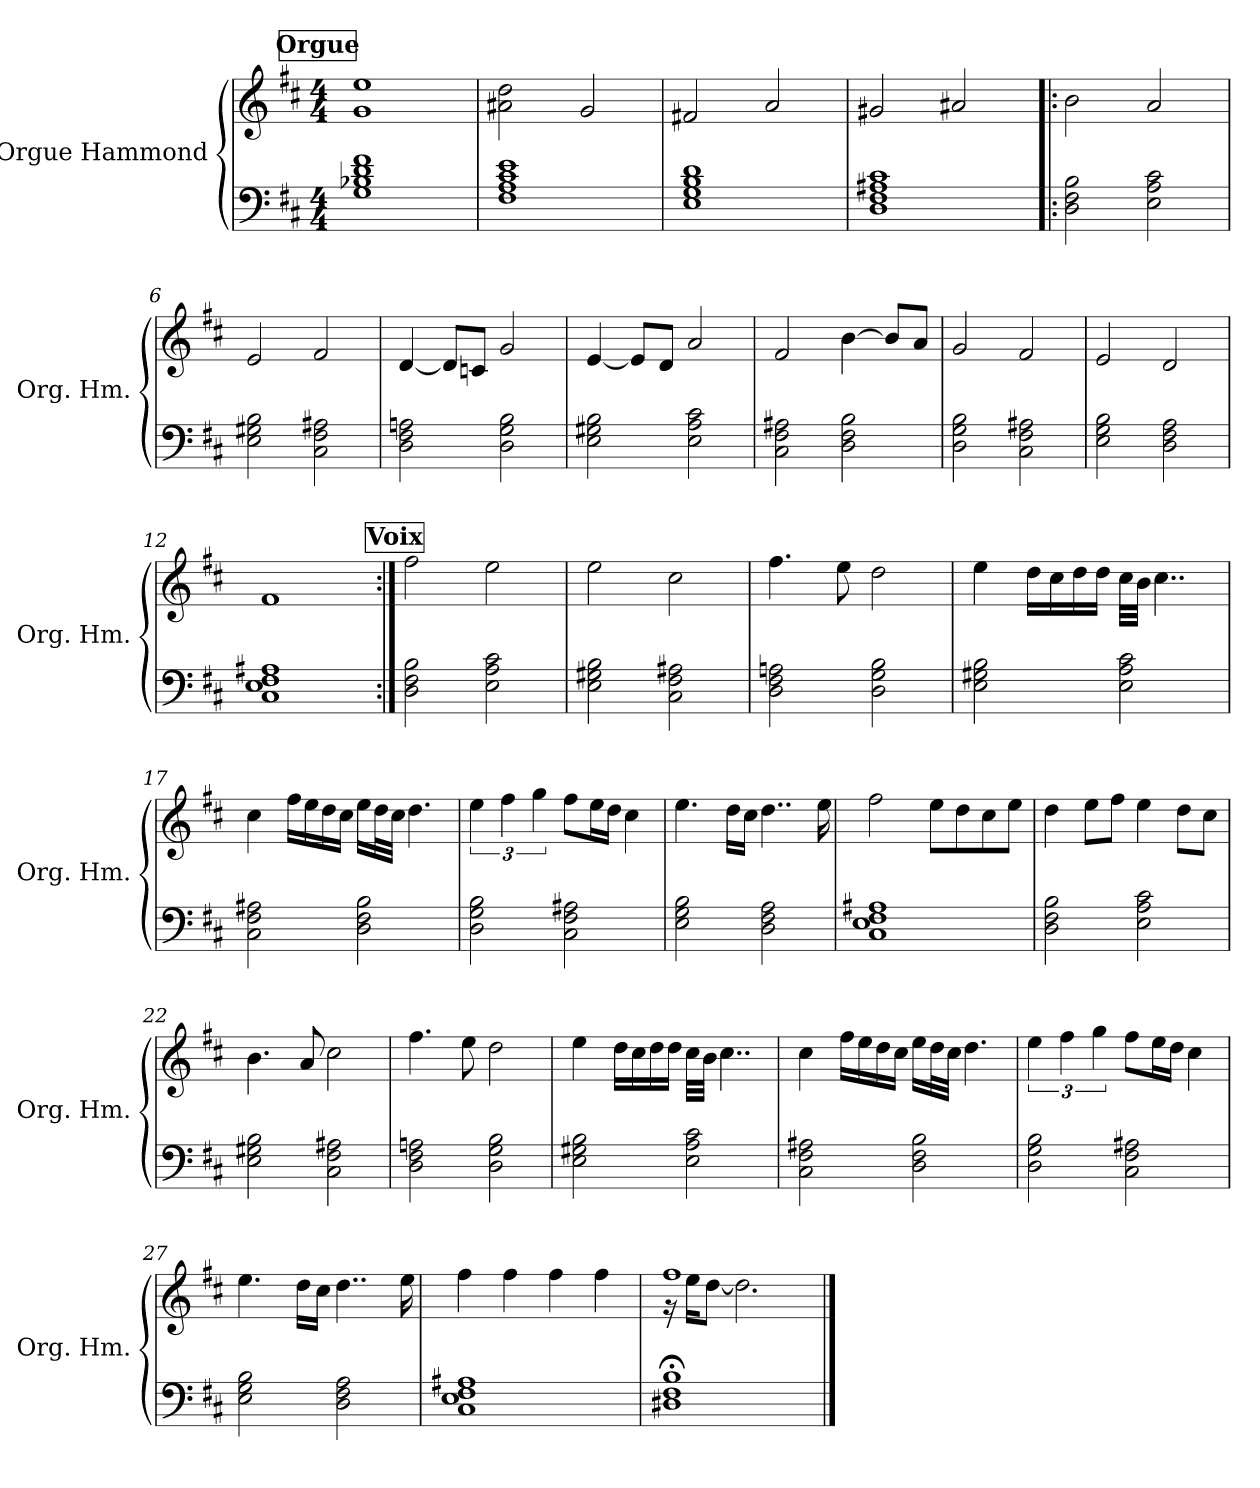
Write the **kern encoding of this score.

**kern	**kern
*part1	*part1
*staff2	*staff1
*I"Orgue Hammond	*
*I'Org. Hm.	*
*clefF4	*clefG2
*k[f#c#]	*k[f#c#]
*M4/4	*M4/4
*MM50	*MM50
!!LO:REH:place=s1:a:B:fs=14:t=Orgue
=1	=1
1G 1B-X 1d 1f#	1g 1ee
=2	=2
1F# 1A 1c# 1e	2a#X\ 2dd\
.	2g/
=3	=3
1E 1G 1B 1d	2f#X/
.	2a/
=4	=4
1D 1F# 1A#X 1c#	2g#X/
.	2a#X/
=5!|:	=5!|:
2D\ 2F#\ 2B\	2b\
2E\ 2A\ 2c#\	2a/
=6	=6
2E\ 2G#X\ 2B\	2e/
2C#\ 2F#\ 2A#X\	2f#/
=7	=7
2D\ 2F#\ 2An\	[4d/
.	8d/L]
.	8cn/J
2D\ 2G\ 2B\	2g/
=8	=8
2E\ 2G#X\ 2B\	[4e/
.	8e/L]
.	8d/J
2E\ 2A\ 2c#\	2a/
=9	=9
2C#\ 2F#\ 2A#X\	2f#/
2D\ 2F#\ 2B\	[4b\
.	8b/L]
.	8a/J
=10	=10
2D\ 2G\ 2B\	2g/
2C#\ 2F#\ 2A#X\	2f#/
!!LO:LB:g=z
=11	=11
2E\ 2G\ 2B\	2e/
2D\ 2F#\ 2A\	2d/
=12	=12
1C# 1E 1F# 1A#X	1f#
!!LO:REH:place=s1:a:B:fs=14:t=Voix
=13:|!	=13:|!
2D\ 2F#\ 2B\	2ff#\
2E\ 2A\ 2c#\	2ee\
=14	=14
2E\ 2G#X\ 2B\	2ee\
2C#\ 2F#\ 2A#X\	2cc#\
=15	=15
2D\ 2F#\ 2An\	4.ff#\
.	8ee\
2D\ 2G\ 2B\	2dd\
=16	=16
2E\ 2G#X\ 2B\	4ee\
.	16dd\LL
.	16cc#\
.	16dd\
.	16dd\JJ
2E\ 2A\ 2c#\	32cc#\LLL
.	32b\JJJ
.	4..cc#\
=17	=17
2C#\ 2F#\ 2A#X\	4cc#\
.	16ff#\LL
.	16ee\
.	16dd\
.	16cc#\JJ
2D\ 2F#\ 2B\	16ee\LL
.	32dd\L
.	32cc#\JJJ
.	4.dd\
!!LO:LB:g=z
=18	=18
2D\ 2G\ 2B\	6ee\
.	6ff#\
.	6gg\
2C#\ 2F#\ 2A#X\	8ff#\L
.	16ee\L
.	16dd\JJ
.	4cc#\
=19	=19
2E\ 2G\ 2B\	4.ee\
.	16dd\LL
.	16cc#\JJ
2D\ 2F#\ 2A\	4..dd\
.	16ee\
=20	=20
1C# 1E 1F# 1A#X	2ff#\
.	8ee\L
.	8dd\
.	8cc#\
.	8ee\J
=21	=21
2D\ 2F#\ 2B\	4dd\
.	8ee\L
.	8ff#\J
2E\ 2A\ 2c#\	4ee\
.	8dd\L
.	8cc#\J
=22	=22
2E\ 2G#X\ 2B\	4.b\
.	8a/
2C#\ 2F#\ 2A#X\	2cc#\
=23	=23
2D\ 2F#\ 2An\	4.ff#\
.	8ee\
2D\ 2G\ 2B\	2dd\
!!LO:LB:g=z
=24	=24
2E\ 2G#X\ 2B\	4ee\
.	16dd\LL
.	16cc#\
.	16dd\
.	16dd\JJ
2E\ 2A\ 2c#\	32cc#\LLL
.	32b\JJJ
.	4..cc#\
=25	=25
2C#\ 2F#\ 2A#X\	4cc#\
.	16ff#\LL
.	16ee\
.	16dd\
.	16cc#\JJ
2D\ 2F#\ 2B\	16ee\LL
.	32dd\L
.	32cc#\JJJ
.	4.dd\
=26	=26
2D\ 2G\ 2B\	6ee\
.	6ff#\
.	6gg\
2C#\ 2F#\ 2A#X\	8ff#\L
.	16ee\L
.	16dd\JJ
.	4cc#\
=27	=27
2E\ 2G\ 2B\	4.ee\
.	16dd\LL
.	16cc#\JJ
2D\ 2F#\ 2A\	4..dd\
.	16ee\
=28	=28
1C# 1E 1F# 1A#X	4ff#\
.	4ff#\
.	4ff#\
.	4ff#\
!!LO:LB:g=z
=29	=29
*	*^
1D#X;< 1F#;< 1B;<	1ff#	16r
.	.	16ee\KL
.	.	[8dd\J
.	.	2.dd\]
*	*v	*v
==	==
*-	*-
